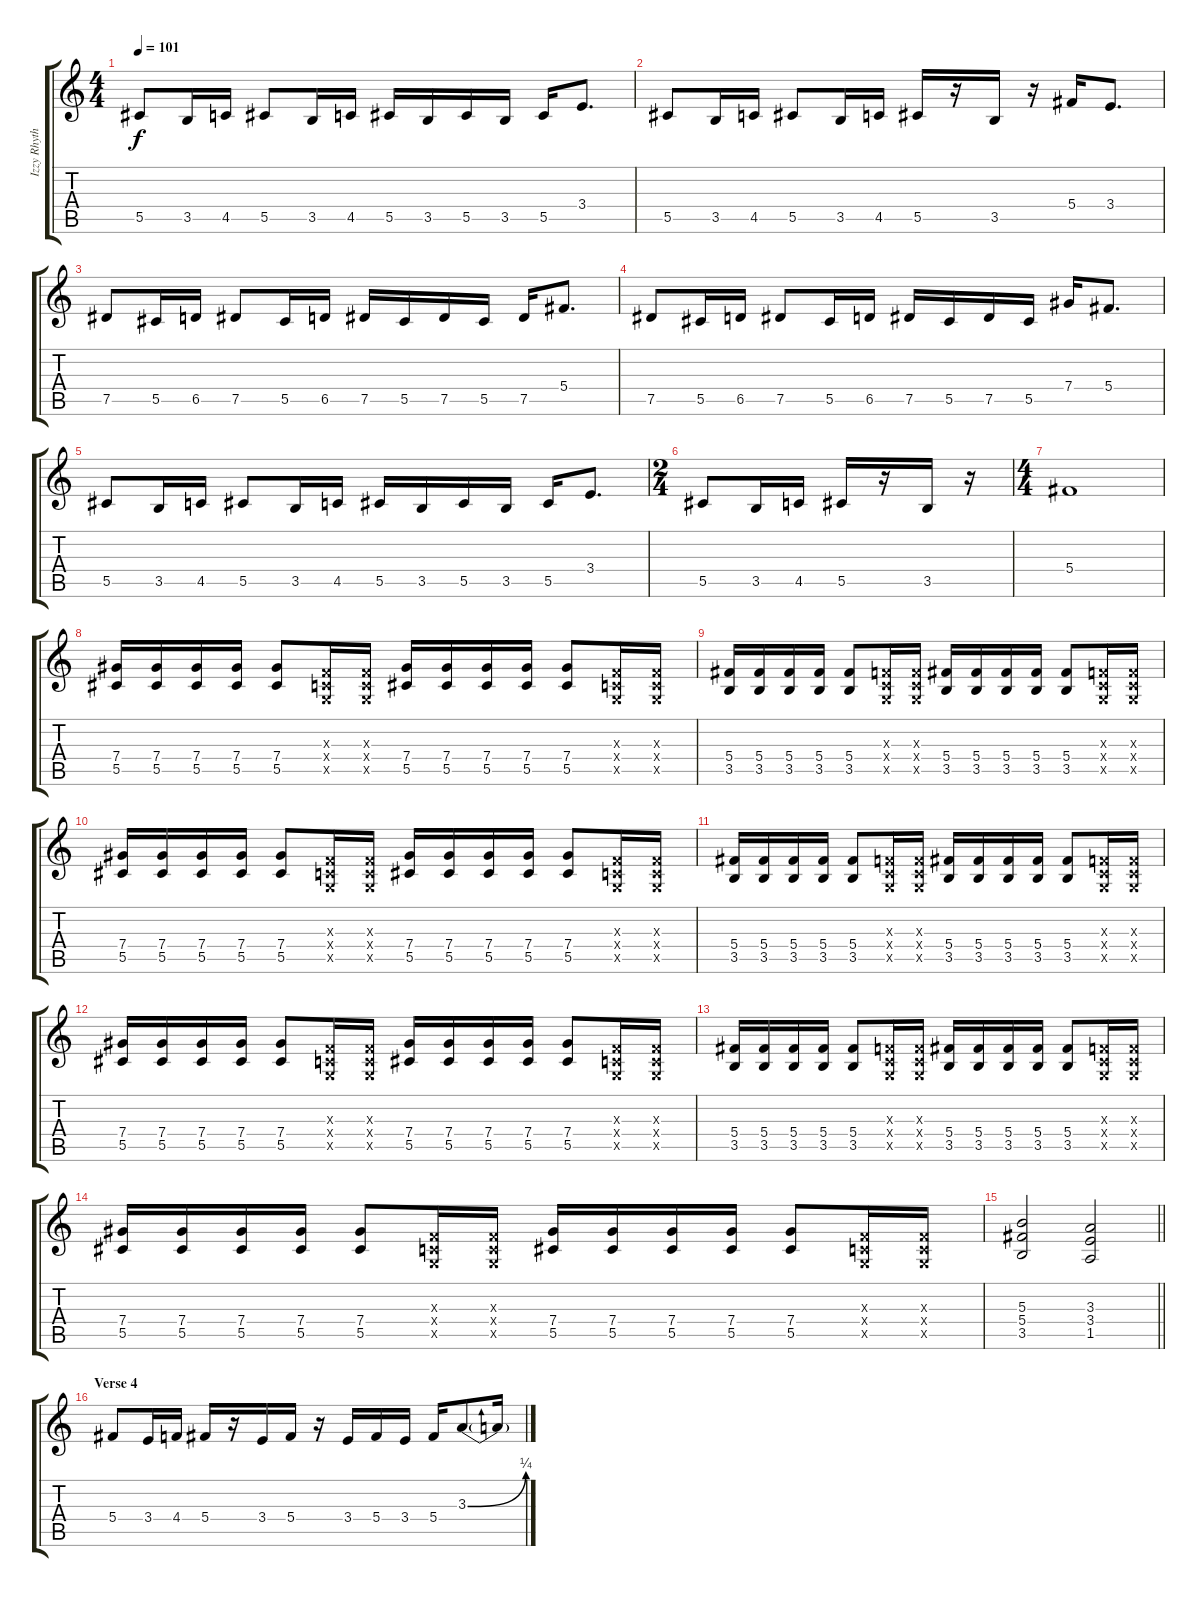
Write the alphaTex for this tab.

\track ("Izzy Rhythm" "Izzy Rhyth") {instrument distortionguitar}
\staff {score tabs}
\tuning (Eb4 Bb3 Gb3 Db3 Ab2 Eb2) {hide}
\ts (4 4)
\tempo 101
\clef g2
\ks c
5.5.8{dy f} 3.5.16 4.5.16 5.5.8 3.5.16 4.5.16 5.5.16 3.5.16 5.5.16 3.5.16 5.5.16 3.4.8{d} |
5.5.8 3.5.16 4.5.16 5.5.8 3.5.16 4.5.16 5.5.16 r.16 3.5.16 r.16 5.4.16 3.4.8{d} |
7.5.8 5.5.16 6.5.16 7.5.8 5.5.16 6.5.16 7.5.16 5.5.16 7.5.16 5.5.16 7.5.16 5.4.8{d} |
7.5.8 5.5.16 6.5.16 7.5.8 5.5.16 6.5.16 7.5.16 5.5.16 7.5.16 5.5.16 7.4.16 5.4.8{d} |
5.5.8 3.5.16 4.5.16 5.5.8 3.5.16 4.5.16 5.5.16 3.5.16 5.5.16 3.5.16 5.5.16 3.4.8{d} |
\ts (2 4)
5.5.8 3.5.16 4.5.16 5.5.16 r.16 3.5.16 r.16 |
\ts (4 4)
5.4.1 |
(7.4 5.5).16 (7.4 5.5).16 (7.4 5.5).16 (7.4 5.5).16 (7.4 5.5).8 (-1.3{x} -1.4{x} -1.5{x}).16 (-1.3{x} -1.4{x} -1.5{x}).16 (7.4 5.5).16 (7.4 5.5).16 (7.4 5.5).16 (7.4 5.5).16 (7.4 5.5).8 (-1.3{x} -1.4{x} -1.5{x}).16 (-1.3{x} -1.4{x} -1.5{x}).16 |
(5.4 3.5).16 (5.4 3.5).16 (5.4 3.5).16 (5.4 3.5).16 (5.4 3.5).8 (-1.3{x} -1.4{x} -1.5{x}).16 (-1.3{x} -1.4{x} -1.5{x}).16 (5.4 3.5).16 (5.4 3.5).16 (5.4 3.5).16 (5.4 3.5).16 (5.4 3.5).8 (-1.3{x} -1.4{x} -1.5{x}).16 (-1.3{x} -1.4{x} -1.5{x}).16 |
(7.4 5.5).16 (7.4 5.5).16 (7.4 5.5).16 (7.4 5.5).16 (7.4 5.5).8 (-1.3{x} -1.4{x} -1.5{x}).16 (-1.3{x} -1.4{x} -1.5{x}).16 (7.4 5.5).16 (7.4 5.5).16 (7.4 5.5).16 (7.4 5.5).16 (7.4 5.5).8 (-1.3{x} -1.4{x} -1.5{x}).16 (-1.3{x} -1.4{x} -1.5{x}).16 |
(5.4 3.5).16 (5.4 3.5).16 (5.4 3.5).16 (5.4 3.5).16 (5.4 3.5).8 (-1.3{x} -1.4{x} -1.5{x}).16 (-1.3{x} -1.4{x} -1.5{x}).16 (5.4 3.5).16 (5.4 3.5).16 (5.4 3.5).16 (5.4 3.5).16 (5.4 3.5).8 (-1.3{x} -1.4{x} -1.5{x}).16 (-1.3{x} -1.4{x} -1.5{x}).16 |
(7.4 5.5).16 (7.4 5.5).16 (7.4 5.5).16 (7.4 5.5).16 (7.4 5.5).8 (-1.3{x} -1.4{x} -1.5{x}).16 (-1.3{x} -1.4{x} -1.5{x}).16 (7.4 5.5).16 (7.4 5.5).16 (7.4 5.5).16 (7.4 5.5).16 (7.4 5.5).8 (-1.3{x} -1.4{x} -1.5{x}).16 (-1.3{x} -1.4{x} -1.5{x}).16 |
(5.4 3.5).16 (5.4 3.5).16 (5.4 3.5).16 (5.4 3.5).16 (5.4 3.5).8 (-1.3{x} -1.4{x} -1.5{x}).16 (-1.3{x} -1.4{x} -1.5{x}).16 (5.4 3.5).16 (5.4 3.5).16 (5.4 3.5).16 (5.4 3.5).16 (5.4 3.5).8 (-1.3{x} -1.4{x} -1.5{x}).16 (-1.3{x} -1.4{x} -1.5{x}).16 |
(7.4 5.5).16 (7.4 5.5).16 (7.4 5.5).16 (7.4 5.5).16 (7.4 5.5).8 (-1.3{x} -1.4{x} -1.5{x}).16 (-1.3{x} -1.4{x} -1.5{x}).16 (7.4 5.5).16 (7.4 5.5).16 (7.4 5.5).16 (7.4 5.5).16 (7.4 5.5).8 (-1.3{x} -1.4{x} -1.5{x}).16 (-1.3{x} -1.4{x} -1.5{x}).16 |
\barLineRight lightlight
(5.3 5.4 3.5).2 (3.3 3.4 1.5).2 |
\section ("" "Verse 4")
5.4.8 3.4.16 4.4.16 5.4.16 r.16 3.4.16 5.4.16 r.16 3.4.16 5.4.16 3.4.16 5.4.16 3.3{be (bend 0 0 60 1)}.8 3.3{t}.16
